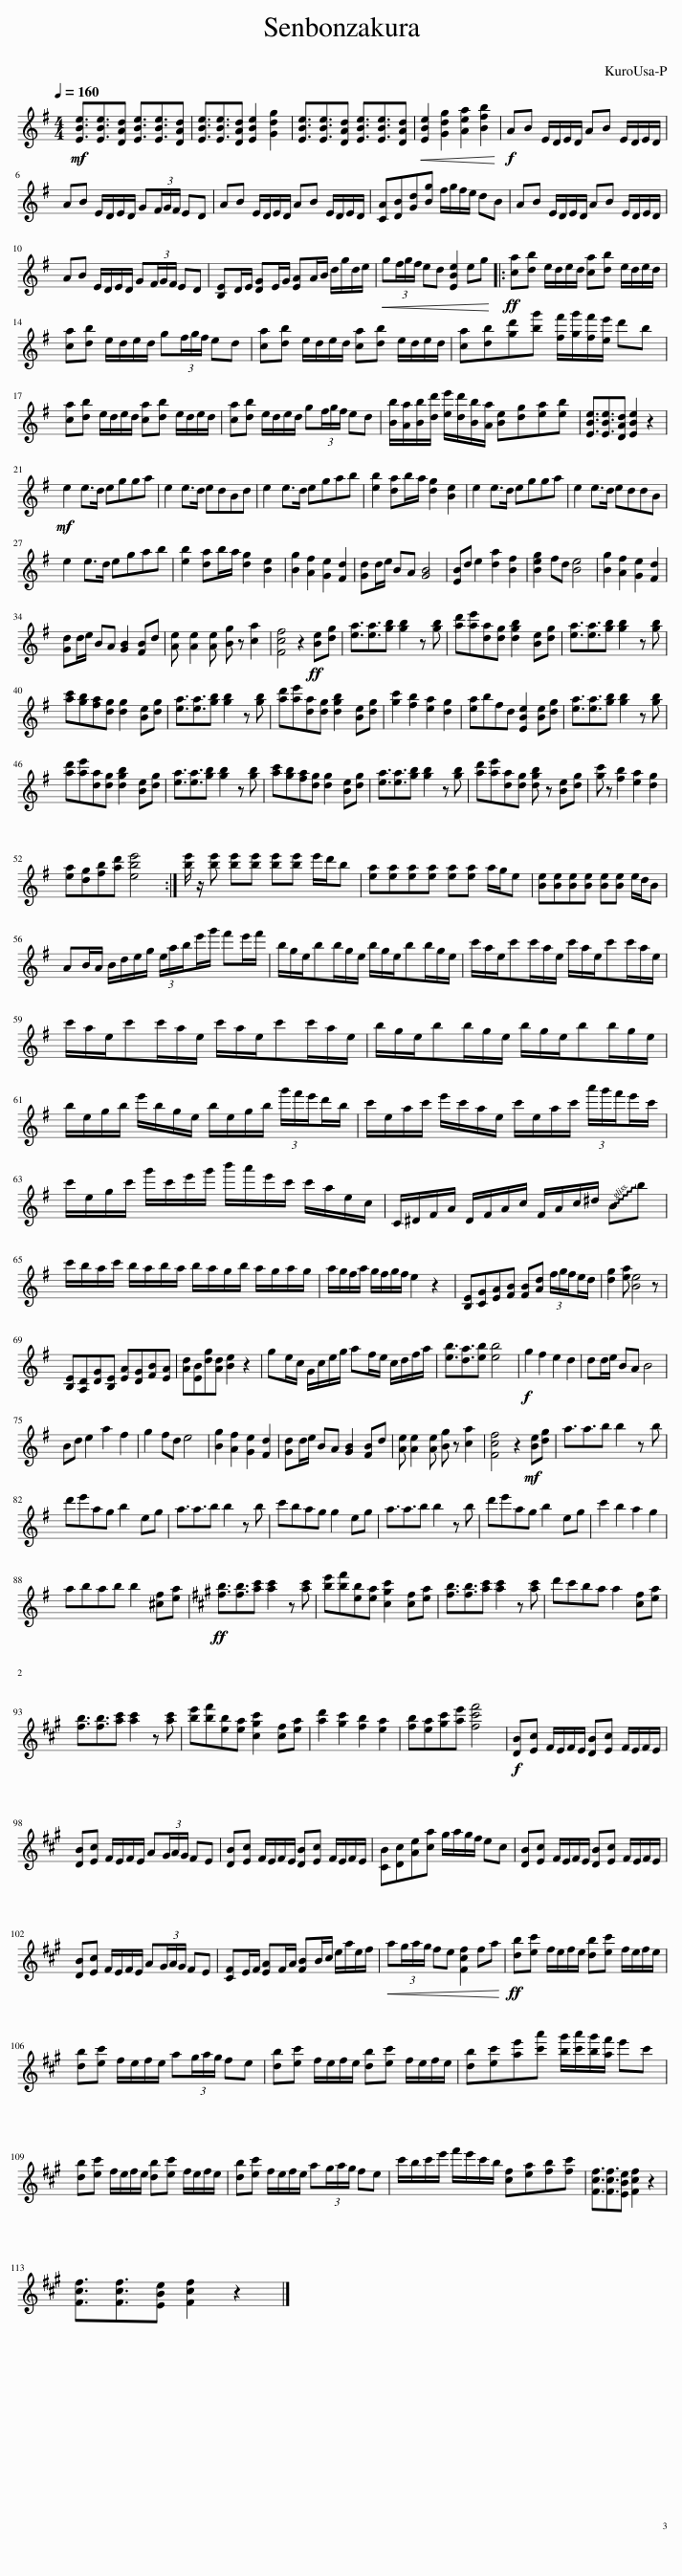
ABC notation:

X:1
L:1/8
Q:1/4=160
M:4/4
I:linebreak $
K:none
V:1 treble transpose=-2
V:1
[K:G]!mf! [EBe]3/2[EBe]3/2[DAd] [EBe]3/2[EBe]3/2[DAd] | [EBe]3/2[EBe]3/2[DAd] [EBe]2 [Gdg]2 | [EBe]3/2[EBe]3/2[DAd] [EBe]3/2[EBe]3/2[DAd] |!<(! [EBe]2 [Gdg]2 [Aea]2 [Bfb]2!<)! |!f! AB E/D/E/D/ AB E/D/E/D/ |$ %5
 AB E/D/E/D/ G(3F/G/F/ ED | AB E/D/E/D/ AB E/D/E/D/ | [CA][DB][Gd][Bg] f/g/f/e/ dB | AB E/D/E/D/ AB E/D/E/D/ |$ AB E/D/E/D/ G(3F/G/F/ ED | %10
 [B,E]D/E/ [DG]E/G/ [EA]A/B/ d/g/d/e/ |!<(! g(3f/g/f/ ed [EBe]2 eg!<)! |:!ff! [ca][db] e/d/e/d/ [ca][db] e/d/e/d/ |$ [ca][db] e/d/e/d/ g(3f/g/f/ ed | [ca][db] e/d/e/d/ [ca][db] e/d/e/d/ | %15
 [ca][db][gd'][bg'] [ff']/[gg']/[ff']/[ee']/ d'b |$ [ca][db] e/d/e/d/ [ca][db] e/d/e/d/ | [ca][db] e/d/e/d/ g(3f/g/f/ ed | [Bb]/[Aa]/[Bb]/[dd']/ [ee']/[dd']/[Bb]/[Aa]/ [Be][dg][ea][eb] | [EBe]3/2[EBe]3/2[DAd] [EBe]2 z2 |$ %20
!mf! e2 e>d egga | e2 e>d edBd | e2 e>d egab | [eb]2 [da]b/a/ [dg]2 [Be]2 | e2 e>d egga | %25
 e2 e>d eddB |$ e2 e>d egab | [eb]2 [da]b/a/ [dg]2 [Be]2 | [Bg]2 [Af]2 [Ge]2 [Fd]2 | [Gd]d/e/ BA [GB]4 | %30
 [EB]d e2 [da]2 [Bf]2 | [Beg]2 fd [Be]4 | [Bg]2 [Af]2 [Ge]2 [Fd]2 |$ [Gd]d/e/ BA [GB]2 [FB]d | [Ae] [Ae]2 [Ae] [Bg] z [ca]2 | %35
 [Fcf]4 z2!ff! [Be][dg] | [ea]3/2[ea]3/2[gb] [gb]2 z [gb] | [ad'][ae'][da][dg] [dgb]2 [Be][dg] | [ea]3/2[ea]3/2[gb] [gb]2 z [gb] |$ [ac'][gb][fa][dg] [dg]2 [Be][dg] | %40
 [ea]3/2[ea]3/2[gb] [gb]2 z [gb] | [ad'][ae'][da][dg] [dgb]2 [Be][dg] | [gc']2 [fb]2 [ea]2 [dg]2 | [ea]bfd [EBe]2 [Be][dg] | [ea]3/2[ea]3/2[gb] [gb]2 z [gb] |$ %45
 [ad'][ae'][da][dg] [dgb]2 [Be][dg] | [ea]3/2[ea]3/2[gb] [gb]2 z [gb] | [ac'][gb][fa][dg] [dg]2 [Be][dg] | [ea]3/2[ea]3/2[gb] [gb]2 z [gb] | [ad'][ae'][da][dg] [dgb] z [Be][dg] | %50
 [gc'] z [fb]2 [ea]2 [dg]2 |$ [ea][dg][fb][ad'] [ebe']4 :| [be']/ z/ [be'] [be'][be'] [be'][be'] e'/d'/b | [ea][ea][ea][ea] [ea][ea] a/g/e | [Be][Be][Be][Be] [Be][Be] e/d/B |$ %55
 AB/A/ B/d/e/g/ (3e/a/b/e'/g'/ f'e'/f'/ | b/g/e/bb/g/e/ b/g/e/bb/g/e/ | c'/a/e/c'c'/a/e/ c'/a/e/c'c'/a/e/ |$ c'/a/e/c'c'/a/e/ c'/a/e/c'c'/a/e/ | b/g/e/bb/g/e/ b/g/e/bb/g/e/ |$ %60
 b/e/g/b/ e'/b/g/e/ b/e/g/b/ (3g'/f'/e'/d'/b/ | c'/e/a/c'/ e'/c'/a/e/ c'/e/a/c'/ (3a'/g'/f'/e'/c'/ |$ c'/e/g/c'/ g'/c'/e'/g'/ b'/a'/e'/c'/ c'/a/e/c/ | C/^D/F/A/ D/F/A/c/ F/A/c/^d/ !~(!B!~)!b |$ c'/b/a/c'/ b/a/b/a/ b/a/g/b/ a/g/a/g/ | %65
 a/g/f/a/ g/f/g/f/ e2 z2 | [B,E][CG][EA][FB] [FB][Ad] (3f/g/f/e/d/ | [dg]2 [ea] [Be]4 z |$ [B,E][A,D][DG][B,E] [EA][DG][FB][EA] | [Ad][EB][dg][Ad] [Be]2 z2 | %70
 ge/c/ G/c/e/g/ af/e/ c/d/f/a/ | [eb]3/2[da]3/2[eb] [eb]4 |!f! g2 f2 e2 d2 | dd/e/ BA B4 |$ Bd e2 a2 f2 | %75
 g2 fd e4 | [Bg]2 [Af]2 [Ge]2 [Fd]2 | [Gd]d/e/ BA [GB]2 [FB]d | [Ae] [Ae]2 [Ae] [Bg] z [ca]2 | [Fcf]4 z2!mf! [Be][dg] | %80
 a3/2a3/2b b2 z b |$ d'e'ag b2 eg | a3/2a3/2b b2 z b | c'bag g2 eg | a3/2a3/2b b2 z b | %85
 d'e'ag b2 eg | c'2 b2 a2 g2 |$ abab b2 [^cf][ea] |[K:A]!ff! [fb]3/2[fb]3/2[ac'] [ac']2 z [ac'] | [be'][bf'][eb][ea] [cgc']2 [cf][ea] | %90
 [fb]3/2[fb]3/2[ac'] [ac']2 z [ac'] | d'c'ba a2 [cf][ea] |$ [fb]3/2[fb]3/2[ac'] [ac']2 z [ac'] | [be'][bf'][eb][ea] [cgc']2 [cf][ea] | [ad']2 [gc']2 [fb]2 [ea]2 | %95
 [fb][ea][gc'][ae'] [fc'f']4 |!f! [DB][Ec] F/E/F/E/ [DB][Ec] F/E/F/E/ |$ [DB][Ec] F/E/F/E/ A(3G/A/G/ FE | [DB][Ec] F/E/F/E/ [DB][Ec] F/E/F/E/ | [CB][Dc][Ae][ca] g/a/g/f/ ec | %100
 [DB][Ec] F/E/F/E/ [DB][Ec] F/E/F/E/ |$ [DB][Ec] F/E/F/E/ A(3G/A/G/ FE | [CF]E/F/ [EA]F/A/ [FB]B/c/ e/a/e/f/ |!<(! a(3g/a/g/ fe [Fcf]2 fa!<)! |!ff! [db][ec'] f/e/f/e/ [db][ec'] f/e/f/e/ |$ %105
 [db][ec'] f/e/f/e/ a(3g/a/g/ fe | [db][ec'] f/e/f/e/ [db][ec'] f/e/f/e/ | [db][ec'][ae'][c'a'] [bg']/[c'a']/[bg']/[af']/ e'c' |$ [db][ec'] f/e/f/e/ [db][ec'] f/e/f/e/ | [db][ec'] f/e/f/e/ a(3g/a/g/ fe | %110
 c'/b/c'/e'/ f'/e'/c'/b/ [cf][ea][fb][fc'] | [Fcf]3/2[Fcf]3/2[EBe] [Fcf]2 z2 |$ [Fcf]3/2[Fcf]3/2[EBe] [Fcf]2 z2 |] %113
